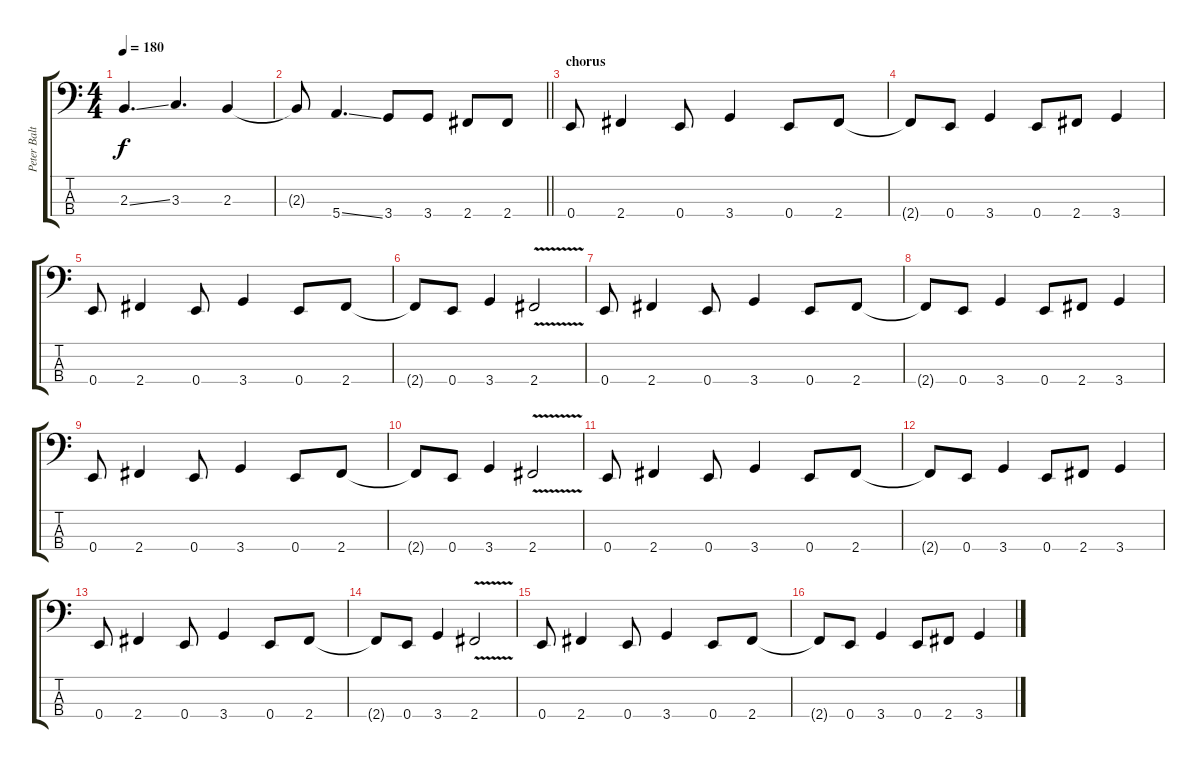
\track ("Peter Baltes" "Peter Balt") {instrument electricbasspick}
\staff {score tabs}
\tuning (G2 D2 A1 E1) {hide}
\ts (4 4)
\tempo 180
\clef f4
\ks c
2.3{ss}.4{d dy f} 3.3.4{d} 2.3.4 |
\barLineRight lightlight
2.3{t}.8 5.4{ss}.4{d} 3.4.8 3.4.8 2.4.8 2.4.8 |
\section ("" "chorus")
0.4.8 2.4.4 0.4.8 3.4.4 0.4.8 2.4.8 |
2.4{t}.8 0.4.8 3.4.4 0.4.8 2.4.8 3.4.4 |
0.4.8 2.4.4 0.4.8 3.4.4 0.4.8 2.4.8 |
2.4{t}.8 0.4.8 3.4.4 2.4{v}.2 |
0.4.8 2.4.4 0.4.8 3.4.4 0.4.8 2.4.8 |
2.4{t}.8 0.4.8 3.4.4 0.4.8 2.4.8 3.4.4 |
0.4.8 2.4.4 0.4.8 3.4.4 0.4.8 2.4.8 |
2.4{t}.8 0.4.8 3.4.4 2.4{v}.2 |
0.4.8 2.4.4 0.4.8 3.4.4 0.4.8 2.4.8 |
2.4{t}.8 0.4.8 3.4.4 0.4.8 2.4.8 3.4.4 |
0.4.8 2.4.4 0.4.8 3.4.4 0.4.8 2.4.8 |
2.4{t}.8 0.4.8 3.4.4 2.4{v}.2 |
0.4.8 2.4.4 0.4.8 3.4.4 0.4.8 2.4.8 |
2.4{t}.8 0.4.8 3.4.4 0.4.8 2.4.8 3.4.4
